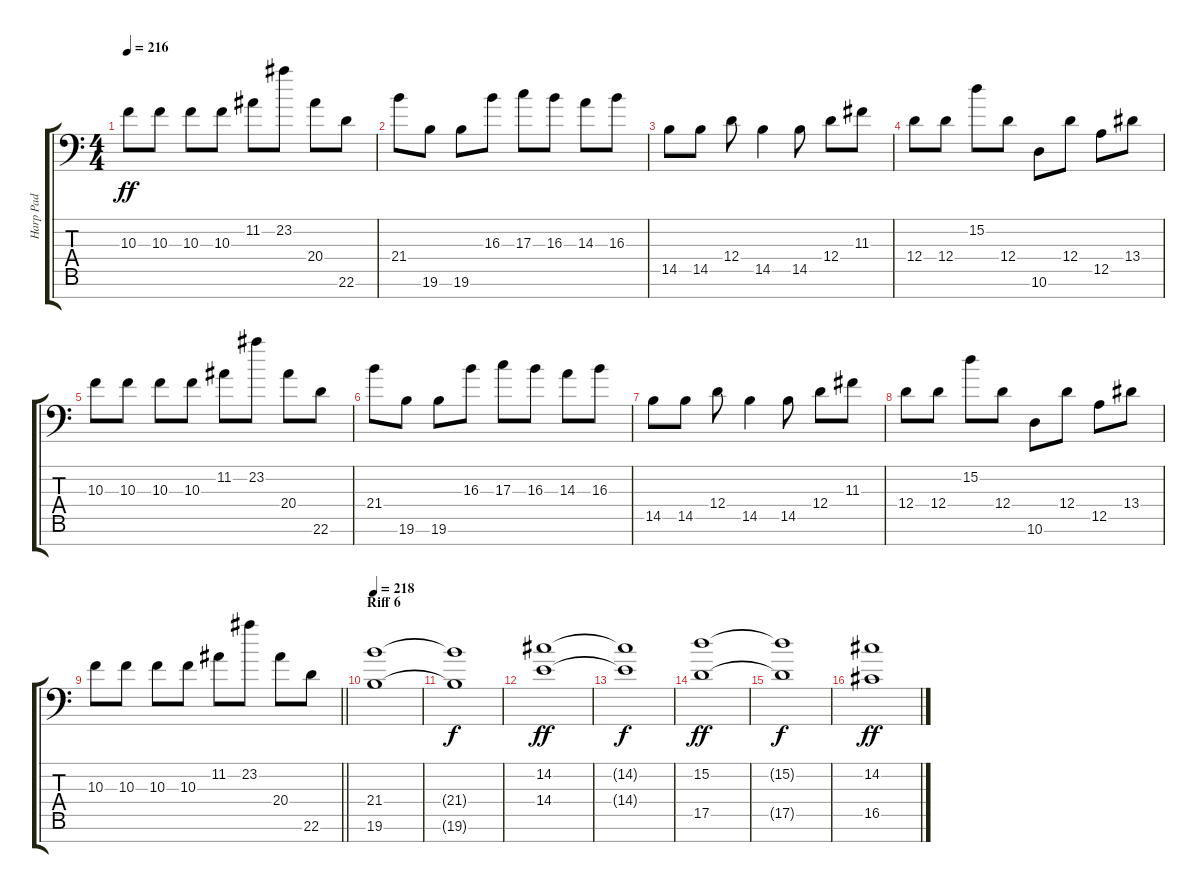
\track ("Harp Pad" "Harp Pad") {instrument pad5bowed}
\staff {score tabs}
\tuning (E6 B3 G3 D3 A2 E2 C-1) {hide}
\ts (4 4)
\tempo 216
\clef f4
\ks c
10.3.8{dy ff} 10.3.8 10.3.8 10.3.8 11.2.8 23.2.8 20.4.8 22.6.8 |
21.4.8 19.6.8 19.6.8 16.3.8 17.3.8 16.3.8 14.3.8 16.3.8 |
14.5.8 14.5.8 12.4.8 14.5.4 14.5.8 12.4.8 11.3.8 |
12.4.8 12.4.8 15.2.8 12.4.8 10.6.8 12.4.8 12.5.8 13.4.8 |
10.3.8 10.3.8 10.3.8 10.3.8 11.2.8 23.2.8 20.4.8 22.6.8 |
21.4.8 19.6.8 19.6.8 16.3.8 17.3.8 16.3.8 14.3.8 16.3.8 |
14.5.8 14.5.8 12.4.8 14.5.4 14.5.8 12.4.8 11.3.8 |
12.4.8 12.4.8 15.2.8 12.4.8 10.6.8 12.4.8 12.5.8 13.4.8 |
\barLineRight lightlight
10.3.8 10.3.8 10.3.8 10.3.8 11.2.8 23.2.8 20.4.8 22.6.8 |
\section ("" "Riff 6")
\tempo 218
(21.4 19.6).1 |
(21.4{t} 19.6{t}).1{dy f} |
(14.2 14.4).1{dy ff} |
(14.2{t} 14.4{t}).1{dy f} |
(15.2 17.5).1{dy ff} |
(15.2{t} 17.5{t}).1{dy f} |
(14.2 16.5).1{dy ff}
